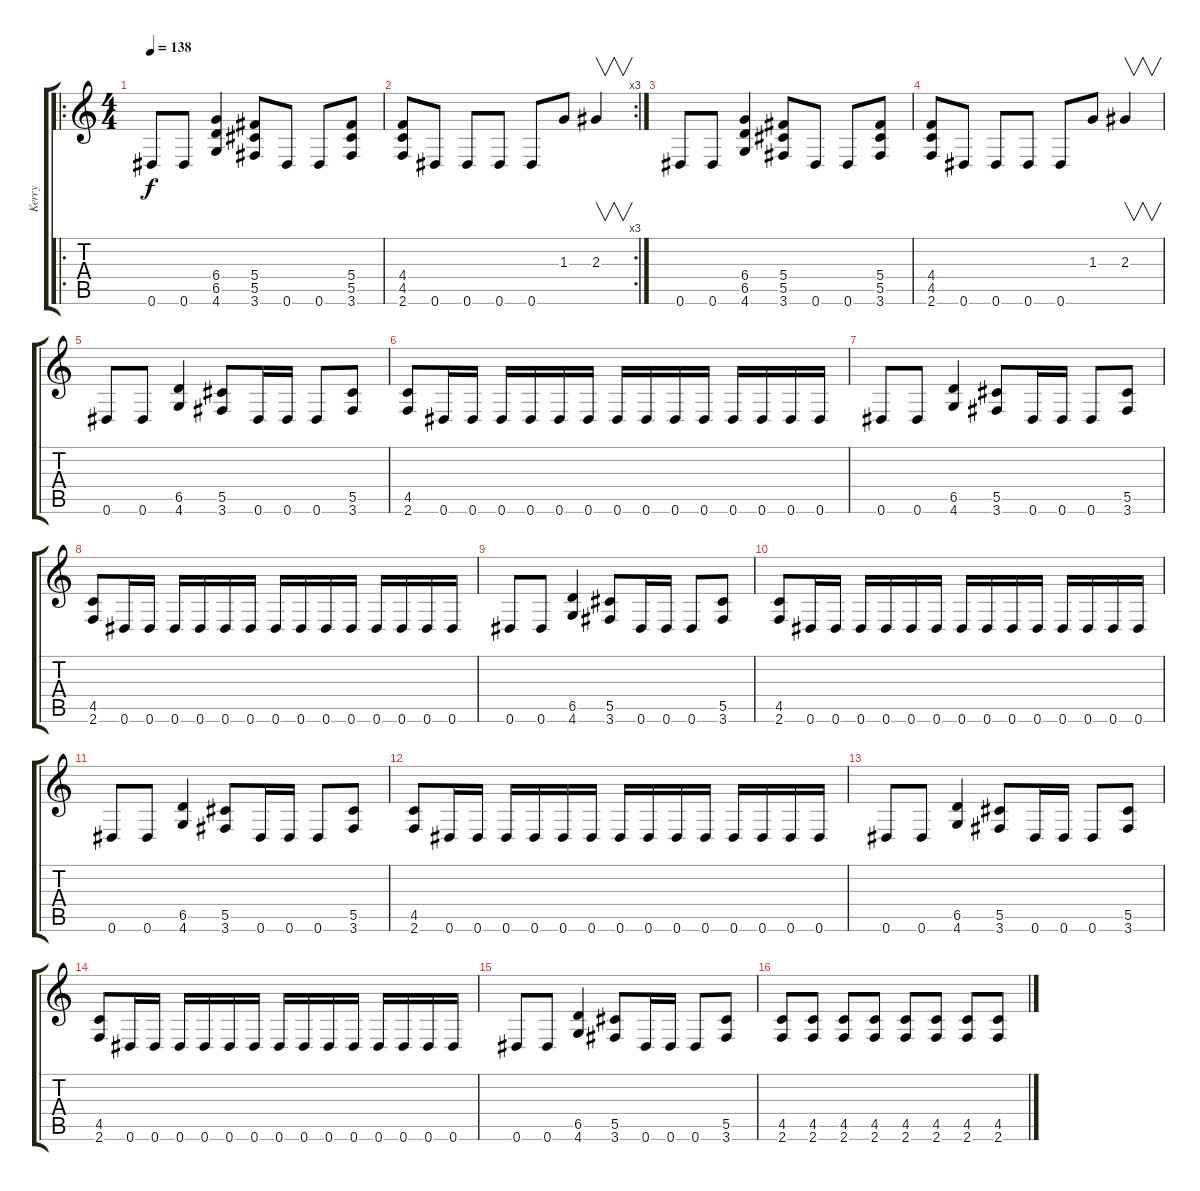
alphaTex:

\track ("Kerry" "Kerry") {instrument distortionguitar}
\staff {score tabs}
\tuning (Eb4 Bb3 Gb3 Db3 Ab2 Eb2) {hide}
\ro
\ts (4 4)
\tempo 138
\clef g2
\ks c
0.6.8{dy f} 0.6.8 (6.4 6.5 4.6).4 (5.4 5.5 3.6).8 0.6.8 0.6.8 (5.4 5.5 3.6).8 |
\rc 3
(4.4 4.5 2.6).8 0.6.8 0.6.8 0.6.8 0.6.8 1.3.8 2.3.4{v} |
0.6.8 0.6.8 (6.4 6.5 4.6).4 (5.4 5.5 3.6).8 0.6.8 0.6.8 (5.4 5.5 3.6).8 |
(4.4 4.5 2.6).8 0.6.8 0.6.8 0.6.8 0.6.8 1.3.8 2.3.4{v} |
0.6.8 0.6.8 (6.5 4.6).4 (5.5 3.6).8 0.6.16 0.6.16 0.6.8 (5.5 3.6).8 |
(4.5 2.6).8 0.6.16 0.6.16 0.6.16 0.6.16 0.6.16 0.6.16 0.6.16 0.6.16 0.6.16 0.6.16 0.6.16 0.6.16 0.6.16 0.6.16 |
0.6.8 0.6.8 (6.5 4.6).4 (5.5 3.6).8 0.6.16 0.6.16 0.6.8 (5.5 3.6).8 |
(4.5 2.6).8 0.6.16 0.6.16 0.6.16 0.6.16 0.6.16 0.6.16 0.6.16 0.6.16 0.6.16 0.6.16 0.6.16 0.6.16 0.6.16 0.6.16 |
0.6.8 0.6.8 (6.5 4.6).4 (5.5 3.6).8 0.6.16 0.6.16 0.6.8 (5.5 3.6).8 |
(4.5 2.6).8 0.6.16 0.6.16 0.6.16 0.6.16 0.6.16 0.6.16 0.6.16 0.6.16 0.6.16 0.6.16 0.6.16 0.6.16 0.6.16 0.6.16 |
0.6.8 0.6.8 (6.5 4.6).4 (5.5 3.6).8 0.6.16 0.6.16 0.6.8 (5.5 3.6).8 |
(4.5 2.6).8 0.6.16 0.6.16 0.6.16 0.6.16 0.6.16 0.6.16 0.6.16 0.6.16 0.6.16 0.6.16 0.6.16 0.6.16 0.6.16 0.6.16 |
0.6.8 0.6.8 (6.5 4.6).4 (5.5 3.6).8 0.6.16 0.6.16 0.6.8 (5.5 3.6).8 |
(4.5 2.6).8 0.6.16 0.6.16 0.6.16 0.6.16 0.6.16 0.6.16 0.6.16 0.6.16 0.6.16 0.6.16 0.6.16 0.6.16 0.6.16 0.6.16 |
0.6.8 0.6.8 (6.5 4.6).4 (5.5 3.6).8 0.6.16 0.6.16 0.6.8 (5.5 3.6).8 |
(4.5 2.6).8 (4.5 2.6).8 (4.5 2.6).8 (4.5 2.6).8 (4.5 2.6).8 (4.5 2.6).8 (4.5 2.6).8 (4.5 2.6).8
